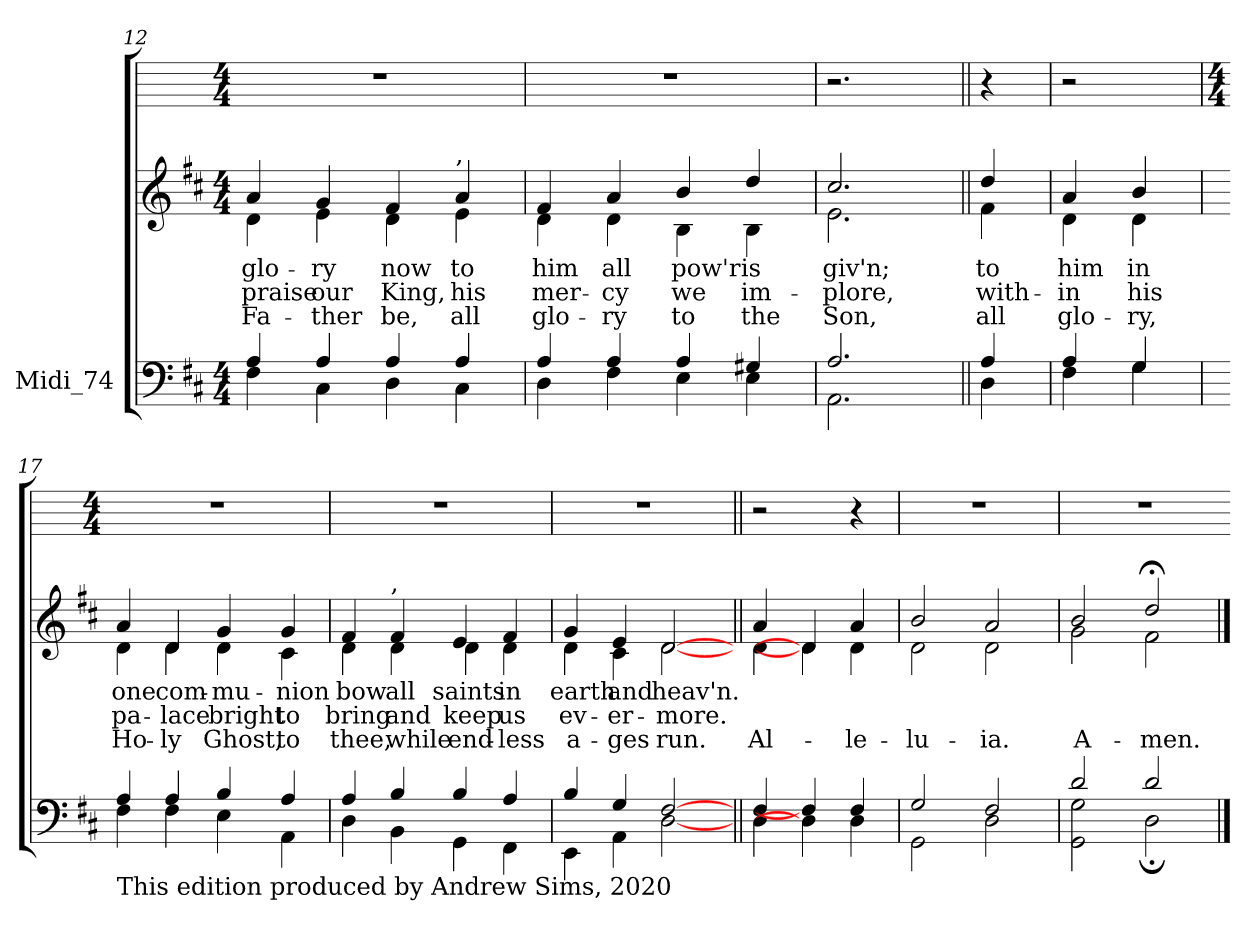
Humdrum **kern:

**kern	**kern	**text	**text	**text	**kern
*part3	*part2	*part2	*part2	*part2	*part1
*staff3	*staff2	*staff2	*staff2	*staff2	*staff1
*I"Midi_74	*	*	*	*	*
*clefF4	*clefG2	*	*	*	*
*k[f#c#]	*k[f#c#]	*	*	*	*
*D:	*D:	*	*	*	*
*M4/4	*M4/4	*	*	*	*M4/4
=12	=12	=12	=12	=12	=12
*^	*	*	*	*	*
!	!	!	!LO:LY:b	!LO:LY:b	!LO:LY:b	!
*	*	*^	*	*	*	*
4A/	4F#\	4a/	4d\	glo-	-praise	Fa-	1r
!	!	!	!	!LO:LY:b	!LO:LY:b	!LO:LY:b	!
4A/	4C#\	4g/	4e\	-ry	our	ther	.
!	!	!	!	!LO:LY:b	!LO:LY:b	!LO:LY:b	!
4A/	4D\	4f#/	4d\	now	King,	be,	.
!	!	!LO:TX:a:t=,	!	!	!	!	!
!	!	!	!	!LO:LY:b	!LO:LY:b	!LO:LY:b	!
4A/	4C#\	4a/	4e\	to	his	all	.
=13	=13	=13	=13	=13	=13	=13	=13
!	!	!	!	!LO:LY:b	!LO:LY:b	!LO:LY:b	!
4A/	4D\	4f#/	4d\	him	mer-	-glo-	1r
!	!	!	!	!LO:LY:b	!LO:LY:b	!LO:LY:b	!
4A/	4F#\	4a/	4d\	-all	cy	ry	.
!	!	!	!	!LO:LY:b	!LO:LY:b	!LO:LY:b	!
4A/	4E\	4b/	4B	pow'r	we	to	.
!	!	!	!	!LO:LY:b	!LO:LY:b	!LO:LY:b	!
4G#X/	4E\	4dd/	4B	is	im-	-the	.
=14	=14	=14	=14	=14	=14	=14	=14
!	!	!	!	!LO:LY:b	!LO:LY:b	!LO:LY:b	!
2.A/	2.AA\	2.cc#/	2.e\	giv'n;	plore,	Son,	2.r
=15||	=15||	=15||	=15||	=15||	=15||	=15||	=15||
!	!	!	!	!LO:LY:b	!LO:LY:b	!LO:LY:b	!
4A/	4D\	4dd/	4f#\	to	with-	-all	4r
=16	=16	=16	=16	=16	=16	=16	=16
!	!	!	!	!LO:LY:b	!LO:LY:b	!LO:LY:b	!
4A/	4F#\	4a/	4d\	him	in	glo-	2r
!	!	!	!	!LO:LY:b	!LO:LY:b	!LO:LY:b	!
4G/	4G\	4b/	4d\	-in	his	ry,	.
!!LO:LB:g=z
=17	=17	=17	=17	=17	=17	=17	=17
*	*	*	*	*	*	*	*M4/4
!LO:TX:b:t=This edition produced by Andrew Sims, 2020	!	!	!	!	!	!	!
!	!	!	!	!LO:LY:b	!LO:LY:b	!LO:LY:b	!
4A/	4F#\	4a/	4d\	one	pa-	-Ho-	1r
!	!	!	!	!LO:LY:b	!LO:LY:b	!LO:LY:b	!
4A/	4F#\	4d/	4d\	-com-	-lace	ly	.
!	!	!	!	!LO:LY:b	!LO:LY:b	!LO:LY:b	!
4B/	4E\	4g/	4d\	mu-	-bright	Ghost,	.
!	!	!	!	!LO:LY:b	!LO:LY:b	!LO:LY:b	!
4A/	4AA\	4g/	4c#\	nion	to	to	.
=18	=18	=18	=18	=18	=18	=18	=18
!	!	!	!	!LO:LY:b	!LO:LY:b	!LO:LY:b	!
4A/	4D\	4f#/	4d\	bow	bring	thee,	1r
!	!	!LO:TX:a:t=,	!	!	!	!	!
!	!	!	!	!LO:LY:b	!LO:LY:b	!LO:LY:b	!
4B/	4BB\	4f#/	4d\	all	and	while	.
!	!	!	!	!LO:LY:b	!LO:LY:b	!LO:LY:b	!
4B/	4GG\	4e/	4d\	saints	keep	end-	.
!	!	!	!	!LO:LY:b	!LO:LY:b	!LO:LY:b	!
4A/	4FF#\	4f#/	4d\	-in	us	less	.
=19	=19	=19	=19	=19	=19	=19	=19
!	!	!	!	!LO:LY:b	!LO:LY:b	!LO:LY:b	!
4B/	4EE\	4g/	4d\	earth	ev-	-a-	1r
!	!	!	!	!LO:LY:b	!LO:LY:b	!LO:LY:b	!
4G/	4AA\	4e/	4c#\	-and	er-	-ges	.
!	!	!	!	!LO:LY:b	!LO:LY:b	!LO:LY:b	!
[2F#/	[2D\	[2d/	[2d\	heav'n.	more.	run.	.
=20||	=20||	=20||	=20||	=20||	=20||	=20||	=20||
!	!	!	!	!	!	!LO:LY:b	!
4F#/	4D\	4a/	4d\	.	.	Al-	2r
4F#/]	4D\]	4d/]	4d\]	.	.	.	.
!	!	!	!	!	!	!LO:LY:b	!
4F#/	4D\	4a/	4d\	.	.	-le-	4r
=21	=21	=21	=21	=21	=21	=21	=21
!	!	!	!	!	!	!LO:LY:b	!
2G/	2GG\	2b/	2d\	.	.	-lu-	1r
!	!	!	!	!	!	!LO:LY:b	!
2F#/	2D\	2a/	2d\	.	.	-ia.	.
=22	=22	=22	=22	=22	=22	=22	=22
!	!	!	!	!	!	!LO:LY:b	!
2d/	2GG\ 2G\	2b/	2g\	.	.	A-	1r
!	!	!	!	!	!	!LO:LY:b	!
2d/	2D;\	2dd;</	2f#\	.	.	-men.	.
*v	*v	*	*	*	*	*	*
*	*v	*v	*	*	*	*
==	==	=	=	=	=
*-	*-	*-	*-	*-	*-
